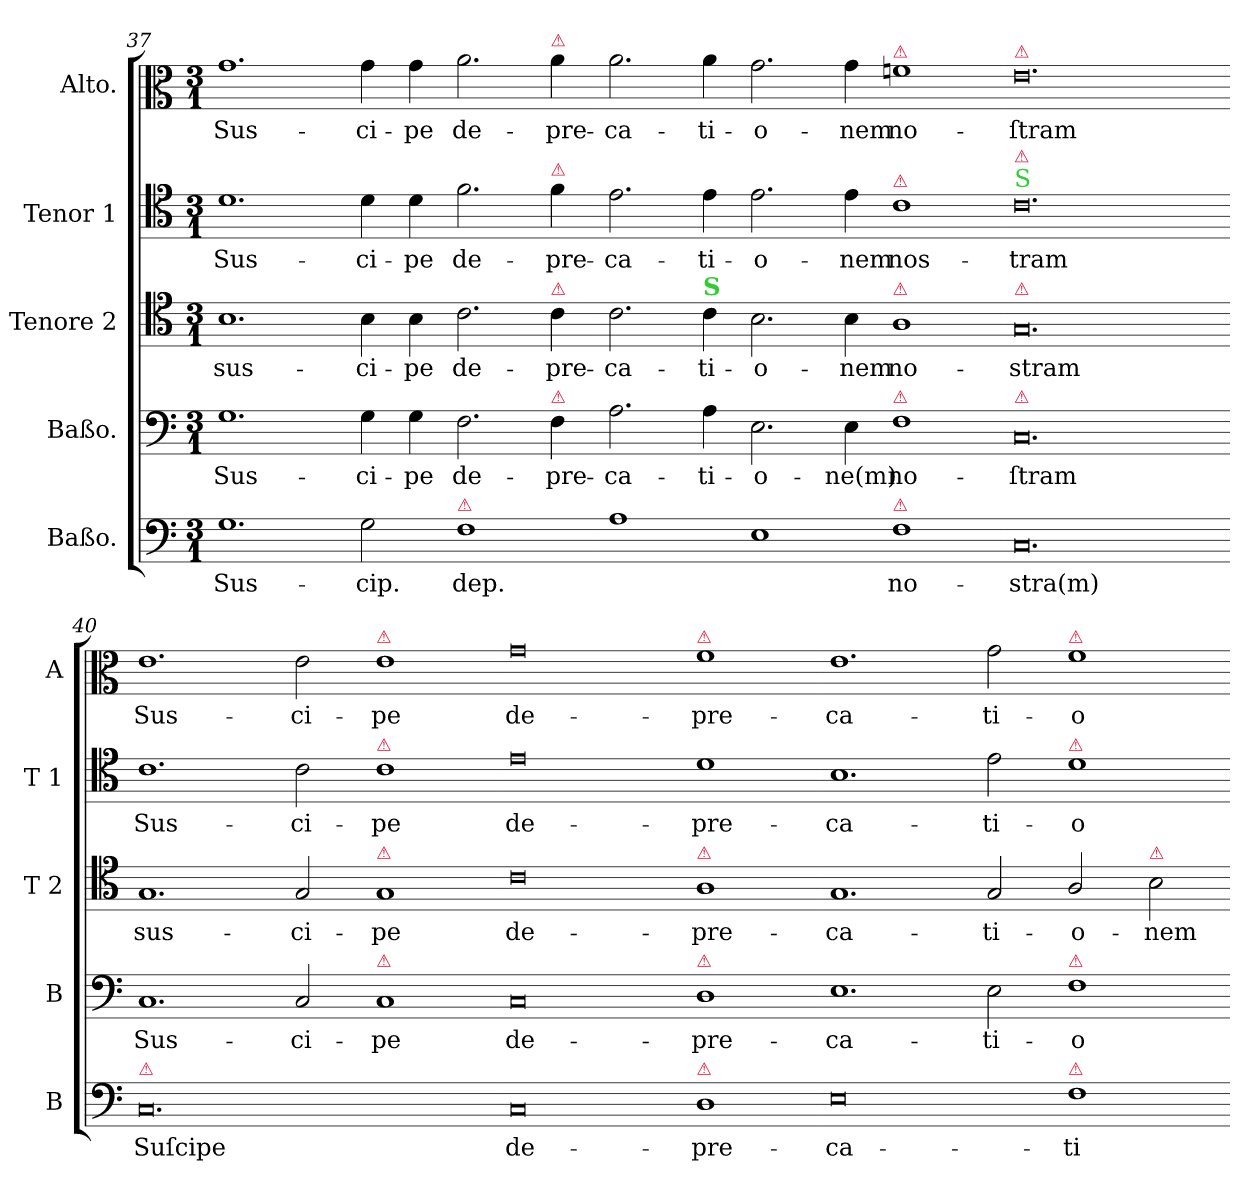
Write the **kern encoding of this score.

**kern	**text	**kern	**text	**kern	**text	**kern	**text	**kern	**text
*part5	*part5	*part4	*part4	*part3	*part3	*part2	*part2	*part1	*part1
*staff5	*staff5	*staff4	*staff4	*staff3	*staff3	*staff2	*staff2	*staff1	*staff1
*I"Baßo.	*	*I"Baßo.	*	*I"Tenore 2	*	*I"Tenor 1	*	*I"Alto.	*
*I'B	*	*I'B	*	*I'T 2	*	*I'T 1	*	*I'A	*
*clefF4	*	*clefF4	*	*clefC4	*	*clefC4	*	*clefC3	*
*k[]	*	*k[]	*	*k[]	*	*k[]	*	*k[]	*
*M3/1	*	*M3/1	*	*M3/1	*	*M3/1	*	*M3/1	*
=37	=37	=37	=37	=37	=37	=37	=37	=37	=37
1.G\	Sus-	1.G\	Sus-	1.B\	sus-	1.d\	Sus-	1.g\	Sus-
2G\	-cip.	4G\	-ci-	4B\	-ci-	4d\	-ci-	4g\	-ci-
.	.	4G\	-pe	4B\	-pe	4d\	-pe	4g\	-pe
!LO:TX:a:color=crimson:t=⚠	!	!	!	!	!	!	!	!	!
1F\	dep.	2.F\	de-	2.c\	de-	2.f\	de-	2.a\	de-
!	!	!	!	!	!	!	!	!LO:TX:a:color=crimson:t=⚠	!
!	!	!	!	!	!	!LO:TX:a:color=crimson:t=⚠	!	!	!
!	!	!	!	!LO:TX:a:color=crimson:t=⚠	!	!	!	!	!
!	!	!LO:TX:a:color=crimson:t=⚠	!	!	!	!	!	!	!
.	.	4F\	-pre-	4c\	-pre-	4f\	-pre-	4a\	-pre-
=38-	=38-	=38-	=38-	=38-	=38-	=38-	=38-	=38-	=38-
1A\	.	2.A\	-ca-	2.c\	-ca-	2.e\	-ca-	2.a\	-ca-
!	!	!	!	!LO:TX:a:B:color=limegreen:t=S	!	!	!	!	!
.	.	4A\	-ti-	4c\	-ti-	4e\	-ti-	4a\	-ti-
1E\	.	2.E\	-o-	2.B\	-o-	2.e\	-o-	2.g\	-o-
.	.	4E\	-ne(m)	4B\	-nem	4e\	-nem	4g\	-nem
!	!	!	!	!	!	!	!	!LO:TX:a:color=crimson:t=⚠	!
!	!	!	!	!	!	!LO:TX:a:color=crimson:t=⚠	!	!	!
!	!	!	!	!LO:TX:a:color=crimson:t=⚠	!	!	!	!	!
!	!	!LO:TX:a:color=crimson:t=⚠	!	!	!	!	!	!	!
!LO:TX:a:color=crimson:t=⚠	!	!	!	!	!	!	!	!	!
1F\	no-	1F\	no-	1A\	no-	1c\	nos-	1fn\	no-
=39-	=39-	=39-	=39-	=39-	=39-	=39-	=39-	=39-	=39-
!	!	!	!	!	!	!	!	!LO:TX:a:color=crimson:t=⚠	!
!	!	!	!	!	!	!LO:TX:a:color=limegreen:t=S	!	!	!
!	!	!	!	!	!	!LO:TX:a:color=crimson:t=⚠	!	!	!
!	!	!	!	!LO:TX:a:color=crimson:t=⚠	!	!	!	!	!
!	!	!LO:TX:a:color=crimson:t=⚠	!	!	!	!	!	!	!
0.C/	-stra(m)	0.C/	-ſtram	0.G/	-stram	0.c\	-tram	0.e\	-ſtram
=40-	=40-	=40-	=40-	=40-	=40-	=40-	=40-	=40-	=40-
!LO:TX:a:color=crimson:t=⚠	!	!	!	!	!	!	!	!	!
0.C/	Suſcipe	1.C/	Sus-	1.G/	sus-	1.c\	Sus-	1.e\	Sus-
.	.	2C/	-ci-	2G/	-ci-	2c\	-ci-	2e\	-ci-
!	!	!	!	!	!	!	!	!LO:TX:a:color=crimson:t=⚠	!
!	!	!	!	!	!	!LO:TX:a:color=crimson:t=⚠	!	!	!
!	!	!	!	!LO:TX:a:color=crimson:t=⚠	!	!	!	!	!
!	!	!LO:TX:a:color=crimson:t=⚠	!	!	!	!	!	!	!
.	.	1C/	-pe	1G/	-pe	1c\	-pe	1e\	-pe
=41-	=41-	=41-	=41-	=41-	=41-	=41-	=41-	=41-	=41-
0C/	de-	0C/	de-	0c\	de-	0e\	de-	0g\	de-
!	!	!	!	!	!	!	!	!LO:TX:a:color=crimson:t=⚠	!
!	!	!	!	!LO:TX:a:color=crimson:t=⚠	!	!	!	!	!
!	!	!LO:TX:a:color=crimson:t=⚠	!	!	!	!	!	!	!
!LO:TX:a:color=crimson:t=⚠	!	!	!	!	!	!	!	!	!
1D\	-pre-	1D\	-pre-	1A\	-pre-	1d\	-pre-	1f\	-pre-
=42-	=42-	=42-	=42-	=42-	=42-	=42-	=42-	=42-	=42-
0E\	-ca-	1.E\	-ca-	1.G/	-ca-	1.B\	-ca-	1.e\	-ca-
.	.	2E\	-ti-	2G/	-ti-	2e\	-ti-	2g\	-ti-
!	!	!	!	!	!	!	!	!LO:TX:a:color=crimson:t=⚠	!
!	!	!	!	!	!	!LO:TX:a:color=crimson:t=⚠	!	!	!
!	!	!LO:TX:a:color=crimson:t=⚠	!	!	!	!	!	!	!
!LO:TX:a:color=crimson:t=⚠	!	!	!	!	!	!	!	!	!
1F\	-ti-	1F\	-o-	2A/	-o-	1d\	-o-	1f\	-o-
!	!	!	!	!LO:TX:a:color=crimson:t=⚠	!	!	!	!	!
.	.	.	.	2B\	-nem	.	.	.	.
=-	=-	=-	=-	=-	=-	=-	=-	=-	=-
*-	*-	*-	*-	*-	*-	*-	*-	*-	*-
